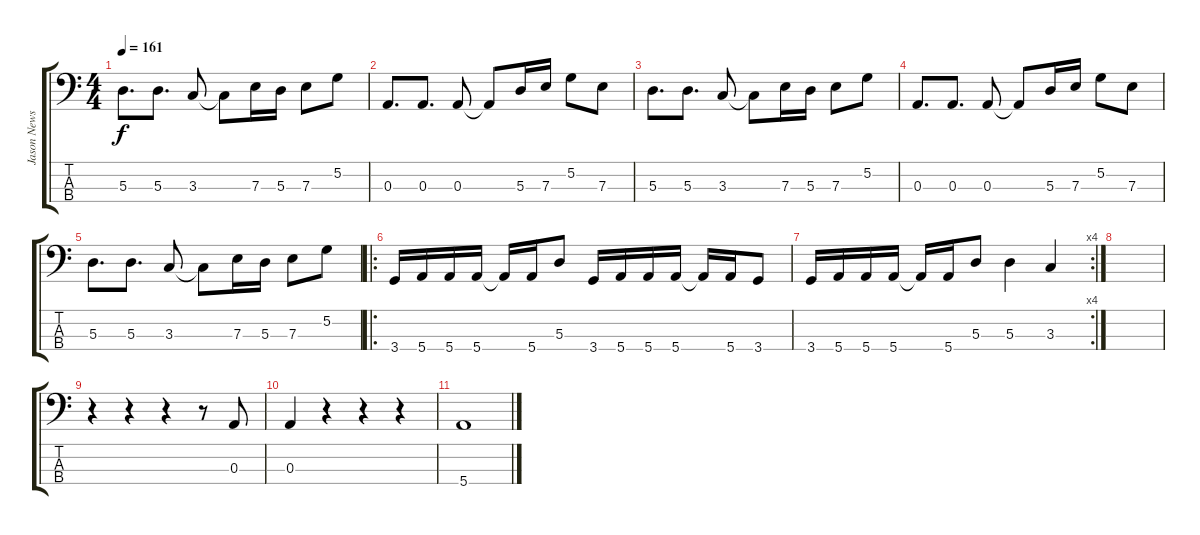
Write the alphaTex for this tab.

\track ("Jason Newsted" "Jason News") {instrument electricbassfinger}
\staff {score tabs}
\tuning (G2 D2 A1 E1) {hide}
\ts (4 4)
\tempo 161
\clef f4
\ks c
5.3.8{d dy f} 5.3.8{d} 3.3.8 3.3{t}.8 7.3.16 5.3.16 7.3.8 5.2.8 |
0.3.8{d} 0.3.8{d} 0.3.8 0.3{t}.8 5.3.16 7.3.16 5.2.8 7.3.8 |
5.3.8{d} 5.3.8{d} 3.3.8 3.3{t}.8 7.3.16 5.3.16 7.3.8 5.2.8 |
0.3.8{d} 0.3.8{d} 0.3.8 0.3{t}.8 5.3.16 7.3.16 5.2.8 7.3.8 |
5.3.8{d} 5.3.8{d} 3.3.8 3.3{t}.8 7.3.16 5.3.16 7.3.8 5.2.8 |
\ro
3.4.16 5.4.16 5.4.16 5.4.16 5.4{t}.16 5.4.16 5.3.8 3.4.16 5.4.16 5.4.16 5.4.16 5.4{t}.16 5.4.16 3.4.8 |
\rc 4
3.4.16 5.4.16 5.4.16 5.4.16 5.4{t}.16 5.4.16 5.3.8 5.3.4 3.3.4 |
|
r.4 r.4 r.4 r.8 0.3.8 |
0.3.4 r.4 r.4 r.4 |
5.4.1
